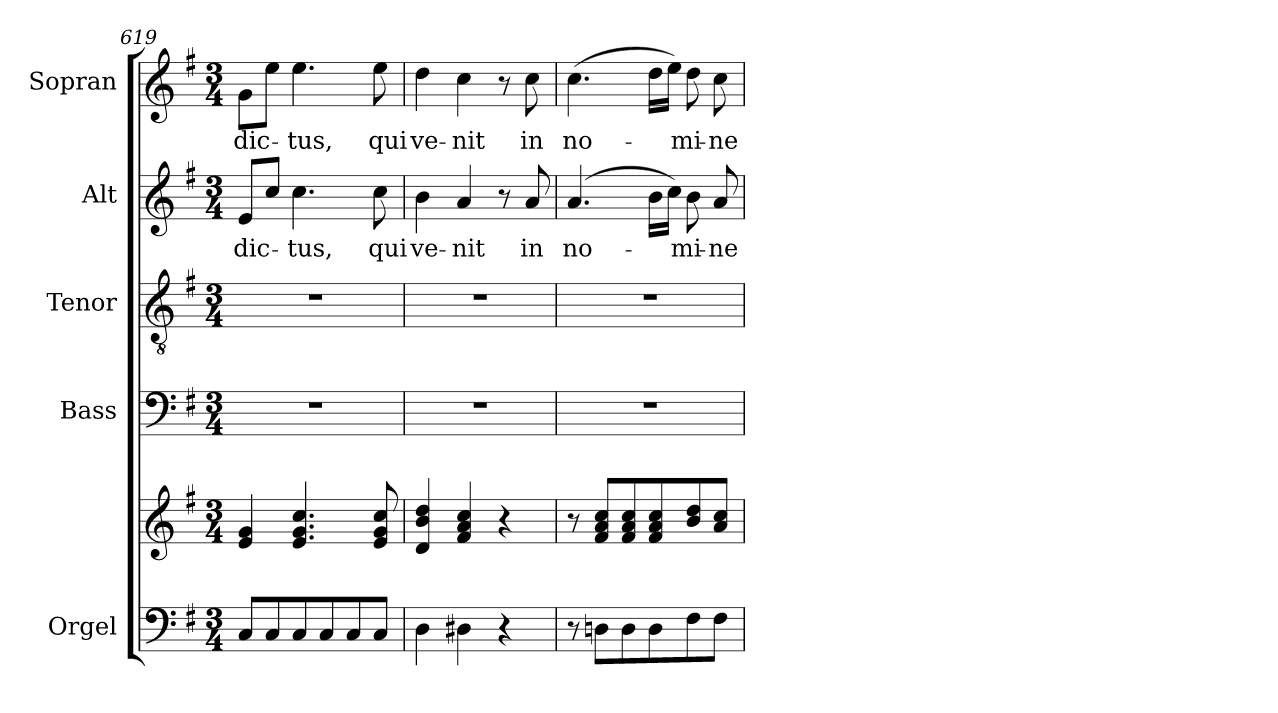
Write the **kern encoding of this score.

**kern	**kern	**kern	**kern	**kern	**text	**kern	**text
*part5	*part5	*part4	*part3	*part2	*part2	*part1	*part1
*staff6	*staff5	*staff4	*staff3	*staff2	*staff2	*staff1	*staff1
*I"Orgel	*	*I"Bass	*I"Tenor	*I"Alt	*	*I"Sopran	*
*I'Org.	*	*I'B.	*I'T.	*I'A.	*	*I'S.	*
!!LO:LB:g=z
*clefF4	*clefG2	*clefF4	*clefGv2	*clefG2	*	*clefG2	*
*k[f#]	*k[f#]	*k[f#]	*k[f#]	*k[f#]	*	*k[f#]	*
*G:	*G:	*G:	*G:	*G:	*	*G:	*
*M3/4	*M3/4	*M3/4	*M3/4	*M3/4	*	*M3/4	*
=619	=619	=619	=619	=619	=619	=619	=619
!	!	!	!	!	!LO:LY:b	!	!LO:LY:b
8C/L	4e/ 4g/	2.r	2.r	8e/L	-dic-	8g\L	-dic-
8C/	.	.	.	8cc/J	.	8ee\J	.
!	!	!	!	!	!LO:LY:b	!	!LO:LY:b
8C/	4.e/ 4.g/ 4.cc/	.	.	4.cc\	-tus,	4.ee\	-tus,
8C/	.	.	.	.	.	.	.
8C/	.	.	.	.	.	.	.
!	!	!	!	!	!LO:LY:b	!	!LO:LY:b
8C/J	8e/ 8g/ 8cc/	.	.	8cc\	qui	8ee\	qui
=620	=620	=620	=620	=620	=620	=620	=620
!	!	!	!	!	!LO:LY:b	!	!LO:LY:b
4D\	4d/ 4b/ 4dd/	2.r	2.r	4b\	ve-	4dd\	ve-
!	!	!	!	!	!LO:LY:b	!	!LO:LY:b
4D#X\	4f#/ 4a/ 4cc/	.	.	4a/	-nit	4cc\	-nit
4r	4r	.	.	8r	.	8r	.
!	!	!	!	!	!LO:LY:b	!	!LO:LY:b
.	.	.	.	8a/	in	8cc\	in
=621	=621	=621	=621	=621	=621	=621	=621
!	!	!	!	!	!LO:LY:b	!	!LO:LY:b
8r	8r	2.r	2.r	(4.a/	no-	(>4.cc\	no-
8Dn\L	8f#/ 8a/ 8cc/L	.	.	.	.	.	.
8D\	8f#/ 8a/ 8cc/	.	.	.	.	.	.
8D\	8f#/ 8a/ 8cc/	.	.	16b\LL	.	16dd\LL	.
.	.	.	.	16cc\JJ)	.	16ee\JJ)	.
!	!	!	!	!	!LO:LY:b	!	!LO:LY:b
8F#\	8b/ 8dd/	.	.	8b\	-mi-	8dd\	-mi-
!	!	!	!	!	!LO:LY:b	!	!LO:LY:b
8F#\J	8a/ 8cc/J	.	.	8a/	-ne	8cc\	-ne
=	=	=	=	=	=	=	=
*-	*-	*-	*-	*-	*-	*-	*-
